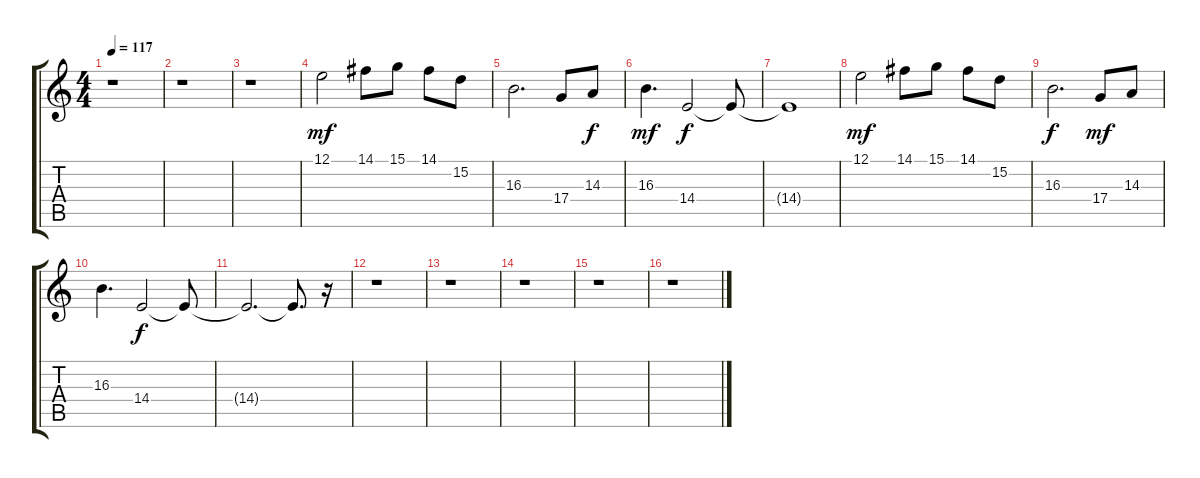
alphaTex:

\track "" {instrument fx4atmosphere}
\staff {score tabs}
\tuning (E4 B3 G3 D3 A2 E2) {hide}
\ts (4 4)
\tempo 117
\clef g2
\ks c
r.1{dy f} |
r.1 |
r.1 |
12.1.2{dy mf} 14.1.8 15.1.8 14.1.8 15.2.8 |
16.3.2{d} 17.4.8 14.3.8{dy f} |
16.3.4{d dy mf} 14.4.2{dy f} 14.4{t}.8 |
14.4{t}.1 |
12.1.2{dy mf} 14.1.8 15.1.8 14.1.8 15.2.8 |
16.3.2{d dy f} 17.4.8{dy mf} 14.3.8 |
16.3.4{d} 14.4.2{dy f} 14.4{t}.8 |
14.4{t}.2{d} 14.4{t}.8{d} r.16 |
r.1 |
r.1 |
r.1 |
r.1 |
r.1
